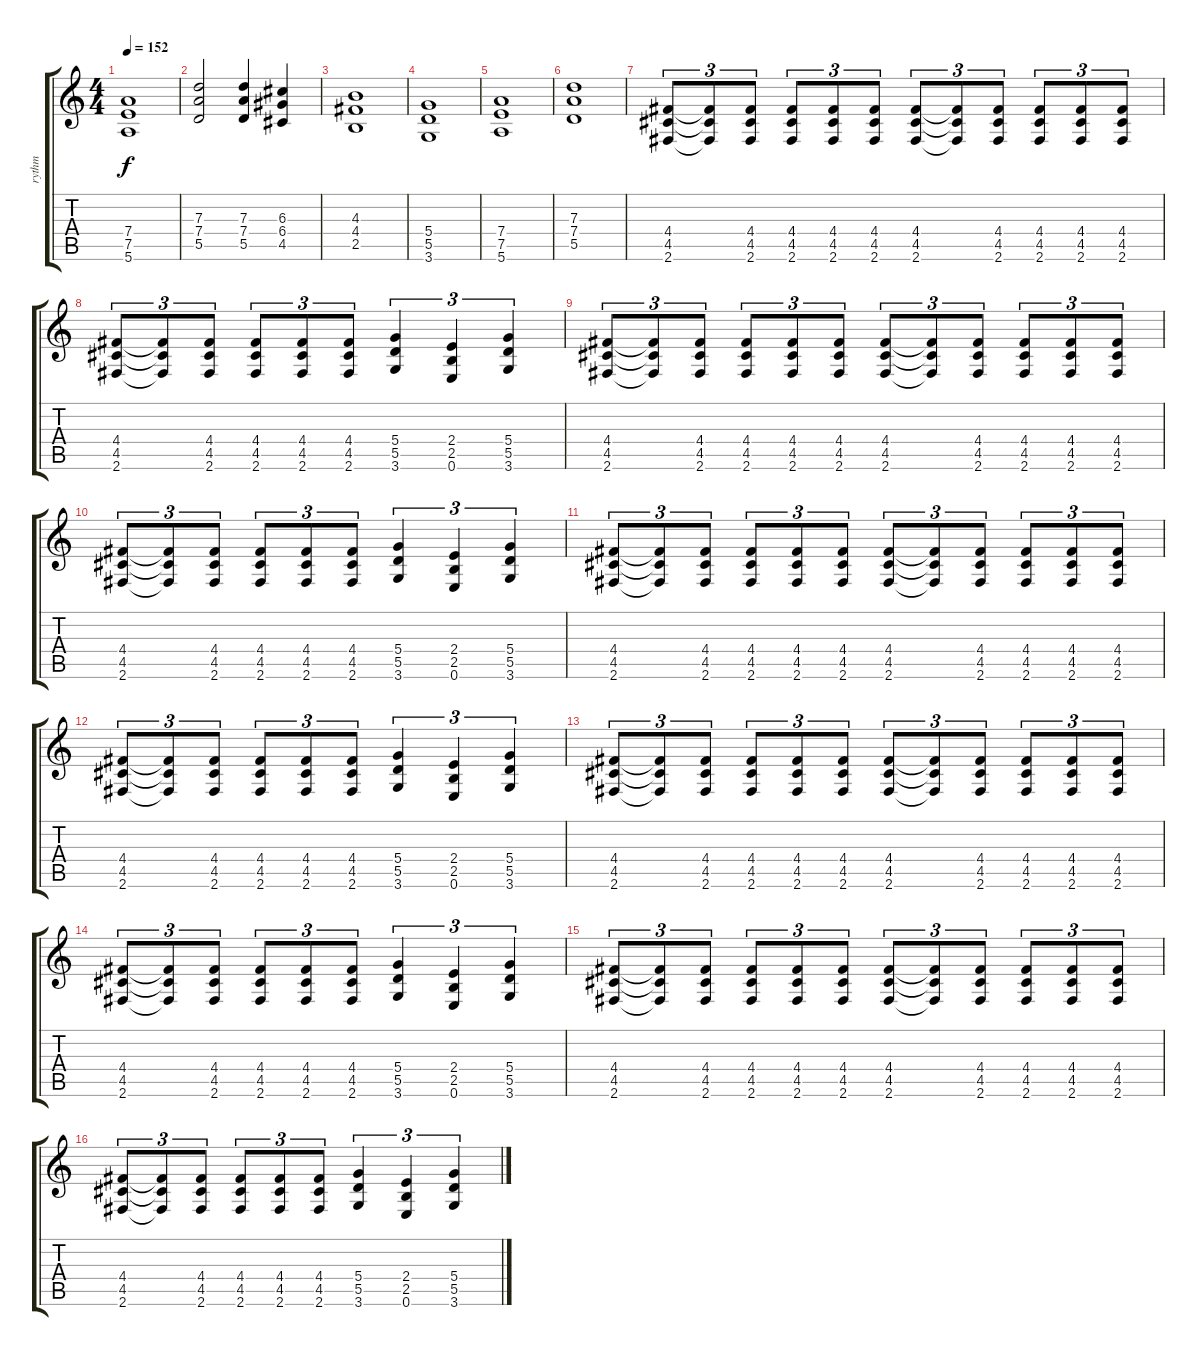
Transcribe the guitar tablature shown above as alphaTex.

\track ("rythm" "rythm") {instrument overdrivenguitar}
\staff {score tabs}
\tuning (E4 B3 G3 D3 A2 E2) {hide}
\ts (4 4)
\tempo 152
\clef g2
\ks c
(7.4 7.5 5.6).1{dy f} |
(7.3 7.4 5.5).2 (7.3 7.4 5.5).4 (6.3 6.4 4.5).4 |
(4.3 4.4 2.5).1 |
(5.4 5.5 3.6).1 |
(7.4 7.5 5.6).1 |
(7.3 7.4 5.5).1 |
(4.4 4.5 2.6).8{tu (3 2)} (4.4{t} 4.5{t} 2.6{t}).8{tu (3 2)} (4.4 4.5 2.6).8{tu (3 2)} (4.4 4.5 2.6).8{tu (3 2)} (4.4 4.5 2.6).8{tu (3 2)} (4.4 4.5 2.6).8{tu (3 2)} (4.4 4.5 2.6).8{tu (3 2)} (4.4{t} 4.5{t} 2.6{t}).8{tu (3 2)} (4.4 4.5 2.6).8{tu (3 2)} (4.4 4.5 2.6).8{tu (3 2)} (4.4 4.5 2.6).8{tu (3 2)} (4.4 4.5 2.6).8{tu (3 2)} |
(4.4 4.5 2.6).8{tu (3 2)} (4.4{t} 4.5{t} 2.6{t}).8{tu (3 2)} (4.4 4.5 2.6).8{tu (3 2)} (4.4 4.5 2.6).8{tu (3 2)} (4.4 4.5 2.6).8{tu (3 2)} (4.4 4.5 2.6).8{tu (3 2)} (5.4 5.5 3.6).4{tu (3 2)} (2.4 2.5 0.6).4{tu (3 2)} (5.4 5.5 3.6).4{tu (3 2)} |
(4.4 4.5 2.6).8{tu (3 2)} (4.4{t} 4.5{t} 2.6{t}).8{tu (3 2)} (4.4 4.5 2.6).8{tu (3 2)} (4.4 4.5 2.6).8{tu (3 2)} (4.4 4.5 2.6).8{tu (3 2)} (4.4 4.5 2.6).8{tu (3 2)} (4.4 4.5 2.6).8{tu (3 2)} (4.4{t} 4.5{t} 2.6{t}).8{tu (3 2)} (4.4 4.5 2.6).8{tu (3 2)} (4.4 4.5 2.6).8{tu (3 2)} (4.4 4.5 2.6).8{tu (3 2)} (4.4 4.5 2.6).8{tu (3 2)} |
(4.4 4.5 2.6).8{tu (3 2)} (4.4{t} 4.5{t} 2.6{t}).8{tu (3 2)} (4.4 4.5 2.6).8{tu (3 2)} (4.4 4.5 2.6).8{tu (3 2)} (4.4 4.5 2.6).8{tu (3 2)} (4.4 4.5 2.6).8{tu (3 2)} (5.4 5.5 3.6).4{tu (3 2)} (2.4 2.5 0.6).4{tu (3 2)} (5.4 5.5 3.6).4{tu (3 2)} |
(4.4 4.5 2.6).8{tu (3 2)} (4.4{t} 4.5{t} 2.6{t}).8{tu (3 2)} (4.4 4.5 2.6).8{tu (3 2)} (4.4 4.5 2.6).8{tu (3 2)} (4.4 4.5 2.6).8{tu (3 2)} (4.4 4.5 2.6).8{tu (3 2)} (4.4 4.5 2.6).8{tu (3 2)} (4.4{t} 4.5{t} 2.6{t}).8{tu (3 2)} (4.4 4.5 2.6).8{tu (3 2)} (4.4 4.5 2.6).8{tu (3 2)} (4.4 4.5 2.6).8{tu (3 2)} (4.4 4.5 2.6).8{tu (3 2)} |
(4.4 4.5 2.6).8{tu (3 2)} (4.4{t} 4.5{t} 2.6{t}).8{tu (3 2)} (4.4 4.5 2.6).8{tu (3 2)} (4.4 4.5 2.6).8{tu (3 2)} (4.4 4.5 2.6).8{tu (3 2)} (4.4 4.5 2.6).8{tu (3 2)} (5.4 5.5 3.6).4{tu (3 2)} (2.4 2.5 0.6).4{tu (3 2)} (5.4 5.5 3.6).4{tu (3 2)} |
(4.4 4.5 2.6).8{tu (3 2)} (4.4{t} 4.5{t} 2.6{t}).8{tu (3 2)} (4.4 4.5 2.6).8{tu (3 2)} (4.4 4.5 2.6).8{tu (3 2)} (4.4 4.5 2.6).8{tu (3 2)} (4.4 4.5 2.6).8{tu (3 2)} (4.4 4.5 2.6).8{tu (3 2)} (4.4{t} 4.5{t} 2.6{t}).8{tu (3 2)} (4.4 4.5 2.6).8{tu (3 2)} (4.4 4.5 2.6).8{tu (3 2)} (4.4 4.5 2.6).8{tu (3 2)} (4.4 4.5 2.6).8{tu (3 2)} |
(4.4 4.5 2.6).8{tu (3 2)} (4.4{t} 4.5{t} 2.6{t}).8{tu (3 2)} (4.4 4.5 2.6).8{tu (3 2)} (4.4 4.5 2.6).8{tu (3 2)} (4.4 4.5 2.6).8{tu (3 2)} (4.4 4.5 2.6).8{tu (3 2)} (5.4 5.5 3.6).4{tu (3 2)} (2.4 2.5 0.6).4{tu (3 2)} (5.4 5.5 3.6).4{tu (3 2)} |
(4.4 4.5 2.6).8{tu (3 2)} (4.4{t} 4.5{t} 2.6{t}).8{tu (3 2)} (4.4 4.5 2.6).8{tu (3 2)} (4.4 4.5 2.6).8{tu (3 2)} (4.4 4.5 2.6).8{tu (3 2)} (4.4 4.5 2.6).8{tu (3 2)} (4.4 4.5 2.6).8{tu (3 2)} (4.4{t} 4.5{t} 2.6{t}).8{tu (3 2)} (4.4 4.5 2.6).8{tu (3 2)} (4.4 4.5 2.6).8{tu (3 2)} (4.4 4.5 2.6).8{tu (3 2)} (4.4 4.5 2.6).8{tu (3 2)} |
(4.4 4.5 2.6).8{tu (3 2)} (4.4{t} 4.5{t} 2.6{t}).8{tu (3 2)} (4.4 4.5 2.6).8{tu (3 2)} (4.4 4.5 2.6).8{tu (3 2)} (4.4 4.5 2.6).8{tu (3 2)} (4.4 4.5 2.6).8{tu (3 2)} (5.4 5.5 3.6).4{tu (3 2)} (2.4 2.5 0.6).4{tu (3 2)} (5.4 5.5 3.6).4{tu (3 2)}
